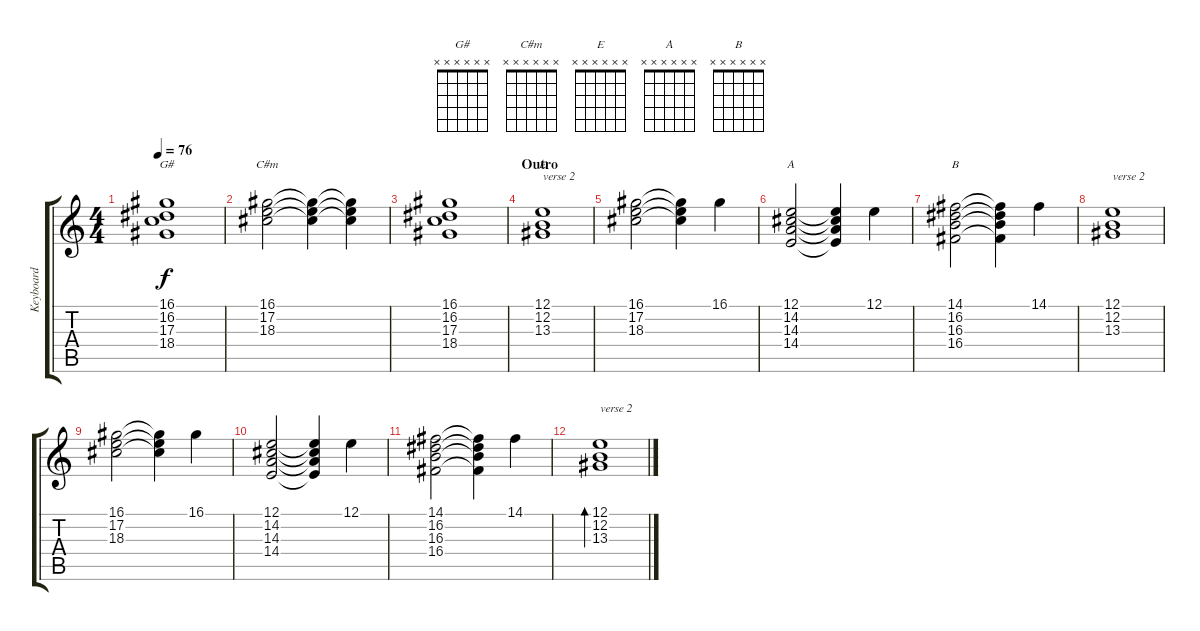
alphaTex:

\track ("Keyboard" "Keyboard") {instrument acousticgrandpiano}
\staff {score tabs}
\tuning (E4 B3 G3 D3 A2 E2) {hide}
\chord ("G#" x x x x x x) {firstfret 0}
\chord ("C#m" x x x x x x) {firstfret 0}
\chord ("E" x x x x x x) {firstfret 0}
\chord ("A" x x x x x x) {firstfret 0}
\chord ("B" x x x x x x) {firstfret 0}
\ts (4 4)
\tempo 76
\clef g2
\ks c
(16.1 16.2 17.3 18.4).1{ch "G#" dy f} |
(16.1 17.2 18.3).2{ch "C#m"} (16.1{t} 17.2{t} 18.3{t}).4 (16.1{t} 17.2{t} 18.3{t}).4 |
(16.1 16.2 17.3 18.4).1 |
\section ("" "Outro")
(12.1 12.2 13.3).1{ch "E" txt "verse 2"} |
(16.1 17.2 18.3).2 (16.1{t} 17.2{t} 18.3{t}).4 16.1.4 |
(12.1 14.2 14.3 14.4).2{ch "A"} (12.1{t} 14.2{t} 14.3{t} 14.4{t}).4 12.1.4 |
(14.1 16.2 16.3 16.4).2{ch "B"} (14.1{t} 16.2{t} 16.3{t} 16.4{t}).4 14.1.4 |
(12.1 12.2 13.3).1{txt "verse 2"} |
(16.1 17.2 18.3).2 (16.1{t} 17.2{t} 18.3{t}).4 16.1.4 |
(12.1 14.2 14.3 14.4).2 (12.1{t} 14.2{t} 14.3{t} 14.4{t}).4 12.1.4 |
\section ("" "")
(14.1 16.2 16.3 16.4).2 (14.1{t} 16.2{t} 16.3{t} 16.4{t}).4 14.1.4 |
\section ("" "")
(12.1 12.2 13.3).1{bd 60 txt "verse 2"}
